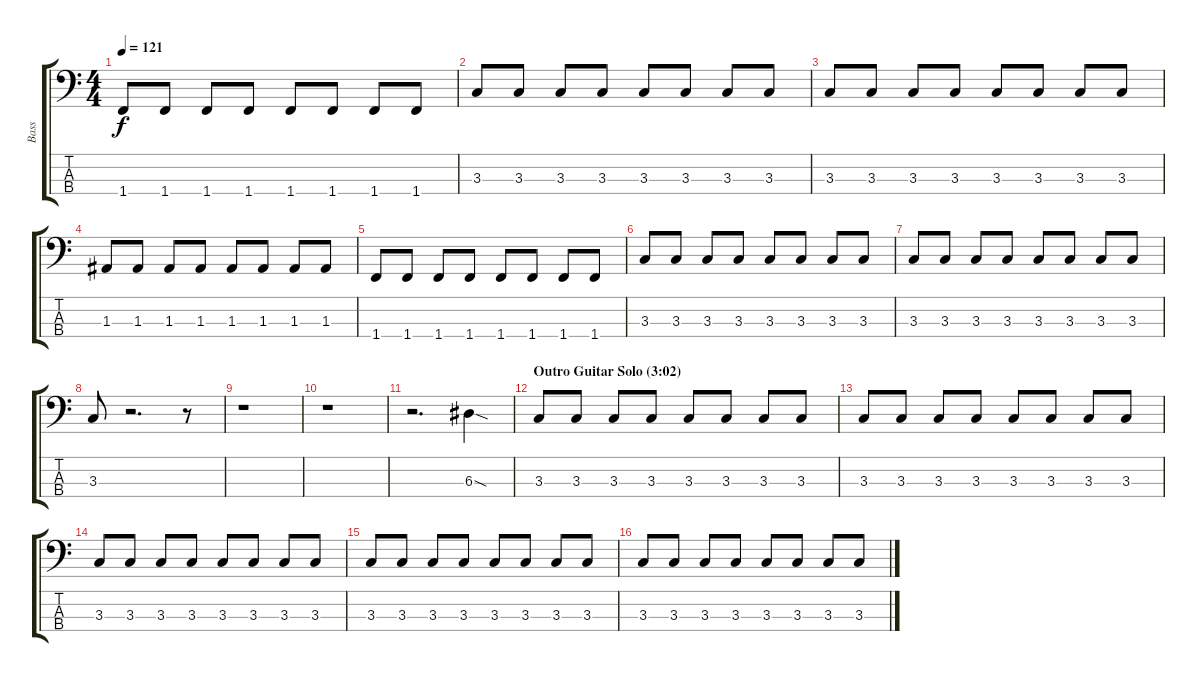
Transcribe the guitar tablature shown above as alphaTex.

\track ("Bass" "Bass") {instrument electricbasspick}
\staff {score tabs}
\tuning (G2 D2 A1 E1) {hide}
\ts (4 4)
\tempo 121
\clef f4
\ks c
1.4.8{dy f} 1.4.8 1.4.8 1.4.8 1.4.8 1.4.8 1.4.8 1.4.8 |
3.3.8 3.3.8 3.3.8 3.3.8 3.3.8 3.3.8 3.3.8 3.3.8 |
3.3.8 3.3.8 3.3.8 3.3.8 3.3.8 3.3.8 3.3.8 3.3.8 |
1.3.8 1.3.8 1.3.8 1.3.8 1.3.8 1.3.8 1.3.8 1.3.8 |
1.4.8 1.4.8 1.4.8 1.4.8 1.4.8 1.4.8 1.4.8 1.4.8 |
3.3.8 3.3.8 3.3.8 3.3.8 3.3.8 3.3.8 3.3.8 3.3.8 |
3.3.8 3.3.8 3.3.8 3.3.8 3.3.8 3.3.8 3.3.8 3.3.8 |
3.3.8 r.2{d} r.8 |
r.1 |
r.1 |
r.2{d} 6.3{sod}.4 |
\section ("" "Outro Guitar Solo (3:02)")
3.3.8 3.3.8 3.3.8 3.3.8 3.3.8 3.3.8 3.3.8 3.3.8 |
3.3.8 3.3.8 3.3.8 3.3.8 3.3.8 3.3.8 3.3.8 3.3.8 |
3.3.8 3.3.8 3.3.8 3.3.8 3.3.8 3.3.8 3.3.8 3.3.8 |
3.3.8 3.3.8 3.3.8 3.3.8 3.3.8 3.3.8 3.3.8 3.3.8 |
3.3.8 3.3.8 3.3.8 3.3.8 3.3.8 3.3.8 3.3.8 3.3.8
